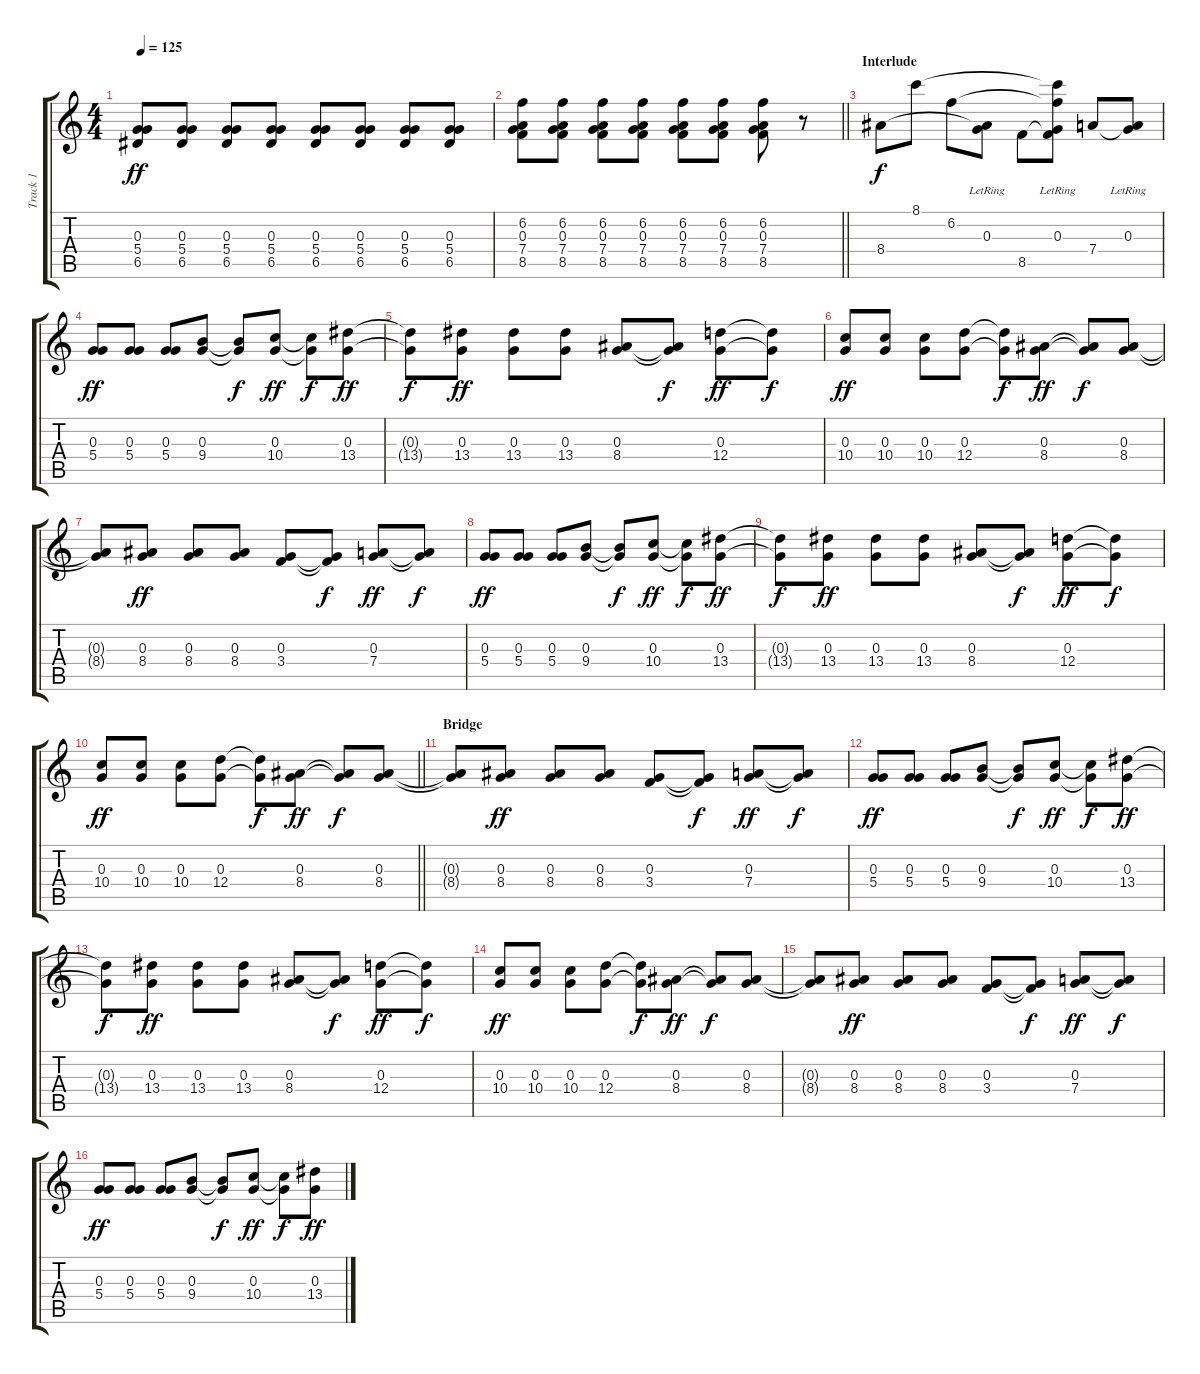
\track ("Track 1" "Track 1") {instrument acousticguitarsteel}
\staff {score tabs}
\tuning (E4 B3 G3 D3 A2 E2) {hide}
\ts (4 4)
\tempo 125
\clef g2
\ks c
(0.3 5.4 6.5).8{dy ff} (0.3 5.4 6.5).8 (0.3 5.4 6.5).8 (0.3 5.4 6.5).8 (0.3 5.4 6.5).8 (0.3 5.4 6.5).8 (0.3 5.4 6.5).8 (0.3 5.4 6.5).8 |
\barLineRight lightlight
(6.2 0.3 7.4 8.5).8 (6.2 0.3 7.4 8.5).8 (6.2 0.3 7.4 8.5).8 (6.2 0.3 7.4 8.5).8 (6.2 0.3 7.4 8.5).8 (6.2 0.3 7.4 8.5).8 (6.2 0.3 7.4 8.5).8 r.8 |
\section ("" "Interlude")
8.4.8{dy f} 8.1.8 6.2.8 (0.3{lr} 8.4{t}).8 8.5.8 (8.1{t} 6.2{t} 0.3{lr} 8.5{t}).8 7.4.8 (0.3{lr} 7.4{t}).8 |
(0.3 5.4).8{dy ff volume 16 balance 8 instrument distortionguitar} (0.3 5.4).8 (0.3 5.4).8 (0.3 9.4).8 (0.3{t} 9.4{t}).8{dy f} (0.3 10.4).8{dy ff} (0.3{t} 10.4{t}).8{dy f} (0.3 13.4).8{dy ff} |
(0.3{t} 13.4{t}).8{dy f} (0.3 13.4).8{dy ff} (0.3 13.4).8 (0.3 13.4).8 (0.3 8.4).8 (0.3{t} 8.4{t}).8{dy f} (0.3 12.4).8{dy ff} (0.3{t} 12.4{t}).8{dy f} |
(0.3 10.4).8{dy ff} (0.3 10.4).8 (0.3 10.4).8 (0.3 12.4).8 (0.3{t} 12.4{t}).8{dy f} (0.3 8.4).8{dy ff} (0.3{t} 8.4{t}).8{dy f} (0.3 8.4).8 |
(0.3{t} 8.4{t}).8 (0.3 8.4).8{dy ff} (0.3 8.4).8 (0.3 8.4).8 (0.3 3.4).8 (0.3{t} 3.4{t}).8{dy f} (0.3 7.4).8{dy ff} (0.3{t} 7.4{t}).8{dy f} |
(0.3 5.4).8{dy ff} (0.3 5.4).8 (0.3 5.4).8 (0.3 9.4).8 (0.3{t} 9.4{t}).8{dy f} (0.3 10.4).8{dy ff} (0.3{t} 10.4{t}).8{dy f} (0.3 13.4).8{dy ff} |
(0.3{t} 13.4{t}).8{dy f} (0.3 13.4).8{dy ff} (0.3 13.4).8 (0.3 13.4).8 (0.3 8.4).8 (0.3{t} 8.4{t}).8{dy f} (0.3 12.4).8{dy ff} (0.3{t} 12.4{t}).8{dy f} |
\barLineRight lightlight
(0.3 10.4).8{dy ff} (0.3 10.4).8 (0.3 10.4).8 (0.3 12.4).8 (0.3{t} 12.4{t}).8{dy f} (0.3 8.4).8{dy ff} (0.3{t} 8.4{t}).8{dy f} (0.3 8.4).8 |
\section ("" "Bridge")
(0.3{t} 8.4{t}).8 (0.3 8.4).8{dy ff} (0.3 8.4).8 (0.3 8.4).8 (0.3 3.4).8 (0.3{t} 3.4{t}).8{dy f} (0.3 7.4).8{dy ff} (0.3{t} 7.4{t}).8{dy f} |
(0.3 5.4).8{dy ff} (0.3 5.4).8 (0.3 5.4).8 (0.3 9.4).8 (0.3{t} 9.4{t}).8{dy f} (0.3 10.4).8{dy ff} (0.3{t} 10.4{t}).8{dy f} (0.3 13.4).8{dy ff} |
(0.3{t} 13.4{t}).8{dy f} (0.3 13.4).8{dy ff} (0.3 13.4).8 (0.3 13.4).8 (0.3 8.4).8 (0.3{t} 8.4{t}).8{dy f} (0.3 12.4).8{dy ff} (0.3{t} 12.4{t}).8{dy f} |
(0.3 10.4).8{dy ff} (0.3 10.4).8 (0.3 10.4).8 (0.3 12.4).8 (0.3{t} 12.4{t}).8{dy f} (0.3 8.4).8{dy ff} (0.3{t} 8.4{t}).8{dy f} (0.3 8.4).8 |
(0.3{t} 8.4{t}).8 (0.3 8.4).8{dy ff} (0.3 8.4).8 (0.3 8.4).8 (0.3 3.4).8 (0.3{t} 3.4{t}).8{dy f} (0.3 7.4).8{dy ff} (0.3{t} 7.4{t}).8{dy f} |
(0.3 5.4).8{dy ff} (0.3 5.4).8 (0.3 5.4).8 (0.3 9.4).8 (0.3{t} 9.4{t}).8{dy f} (0.3 10.4).8{dy ff} (0.3{t} 10.4{t}).8{dy f} (0.3 13.4).8{dy ff}
